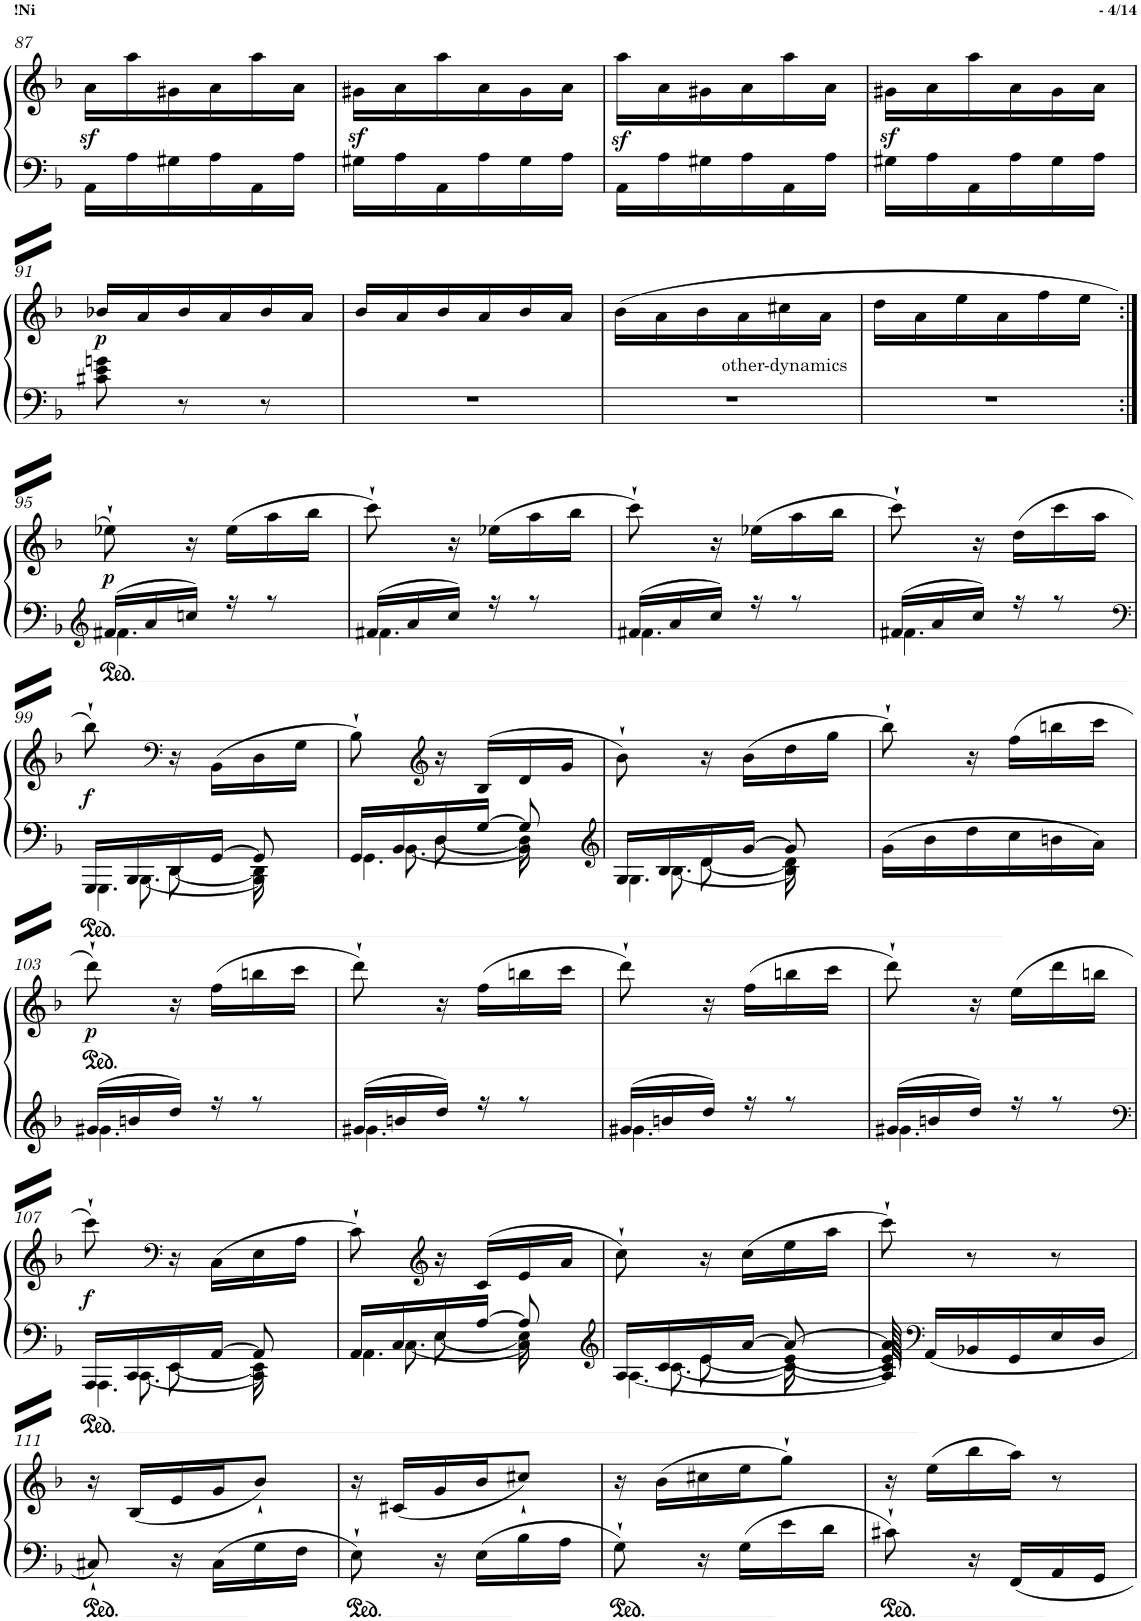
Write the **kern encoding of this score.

**kern	**kern	**dynam
*part1	*part1	*part1
*staff2	*staff1	*staff1/2
*I"Piano	*	*
*I'Pno	*	*
!!LO:PB:g=z
*clefF4	*clefG2	*
*k[b-]	*k[b-]	*
*M3/8	*M3/8	*
=87	=87	=87
16AA\LL	16az<\LL	.
16A\	16aa\	.
16G#X\	16g#X\	.
16A\	16a\	.
16AA\	16aa\	.
16A\JJ	16a\JJ	.
=88	=88	=88
16G#X\LL	16g#Xz<\LL	.
16A\	16a\	.
16AA\	16aa\	.
16A\	16a\	.
16G#\	16g#\	.
16A\JJ	16a\JJ	.
=89	=89	=89
16AA\LL	16aaz<\LL	.
16A\	16a\	.
16G#X\	16g#X\	.
16A\	16a\	.
16AA\	16aa\	.
16A\JJ	16a\JJ	.
=90	=90	=90
16G#X\LL	16g#Xz<\LL	.
16A\	16a\	.
16AA\	16aa\	.
16A\	16a\	.
16G#\	16g#\	.
16A\JJ	16a\JJ	.
!!LO:LB:g=z
=91	=91	=91
!	!	!LO:DY:b
8c#X\ 8e\ 8gn\	16b-X/LL	p
.	16a/	.
8r	16b-/	.
.	16a/	.
8r	16b-/	.
.	16a/JJ	.
=92	=92	=92
4.r	16b-/LL	.
.	16a/	.
.	16b-/	.
.	16a/	.
.	16b-/	.
.	16a/JJ	.
=93	=93	=93
4.r	(16b-\LL	.
.	16a\	.
.	16b-\	.
.	16a\	.
!	!	!LO:DY:b
.	16cc#X\	other-dynamics
.	16a\JJ	.
=94	=94	=94
4.r	16dd\LL	.
.	16a\	.
.	16ee\	.
.	16a\	.
.	16ff\	.
.	16ee\JJ	.
!!LO:LB:g=z
=95:|!	=95:|!	=95:|!
*clefG2	*	*
*^	*	*
!	!	!	!LO:DY:b
16f#X/LL	4.f#X\	8ee-X'`\)	p
16a/	.	.	.
16ccn/JJ	.	16r	.
16r	.	(16ee-\LL	.
8r	.	16aa\	.
.	.	16bb-\JJ	.
=96	=96	=96	=96
16f#X/LL	4.f#X\	8ccc'`\)	.
16a/	.	.	.
16cc/JJ	.	16r	.
16r	.	(16ee-X\LL	.
8r	.	16aa\	.
.	.	16bb-\JJ	.
=97	=97	=97	=97
16f#X/LL	4.f#X\	8ccc'`\)	.
16a/	.	.	.
16cc/JJ	.	16r	.
16r	.	(16ee-X\LL	.
8r	.	16aa\	.
.	.	16bb-\JJ	.
=98	=98	=98	=98
16f#X/LL	4.f#X\	8ccc'`\)	.
16a/	.	.	.
16cc/JJ	.	16r	.
16r	.	(16dd\LL	.
8r	.	16ccc\	.
.	.	16aa\JJ	.
*v	*v	*	*
!!LO:LB:g=z
=99	=99	=99
*clefF4	*	*
*^	*	*
*	*^	*	*
*	*	*^	*	*
!	!	!	!	!	!LO:DY:b
16GGG/LL	4.GGG\	16ryy	8ryy	8bb-'`\)	f
16BBB-/	.	[8.BBB-\	.	.	.
*	*	*	*	*clefF4	*
16DD/	.	.	[8DD\	16r	.
[16GG/JJ	.	.	.	(16BB-\LL	.
8GG/]	.	8BBB-]	8DD\]	16D\	.
.	.	.	.	16G\JJ	.
=100	=100	=100	=100	=100	=100
16GG/LL	4.GG\	16ryy	8ryy	8B-'`\)	.
16BB-/	.	[8.BB-\	.	.	.
*	*	*	*	*clefG2	*
16D/	.	.	[8D\	16r	.
[16G/JJ	.	.	.	(>16B-/LL	.
8G/]	.	8BB-]	8D\]	16d/	.
.	.	.	.	16g/JJ	.
=101	=101	=101	=101	=101	=101
*clefG2	*	*	*	*	*
16G/LL	4.G\	16ryy	8ryy	8b-'`\)	.
16B-/	.	[8.B-\	.	.	.
16d/	.	.	[8d\	16r	.
[16g/JJ	.	.	.	(16b-\LL	.
8g/]	.	8B-]	8d\]	16dd\	.
.	.	.	.	16gg\JJ	.
*v	*v	*v	*v	*	*
=102	=102	=102
16g\LL	8bb-'`\)	.
16b-\	.	.
16dd\	16r	.
16cc\	(16ff\LL	.
16bn\	16bbn\	.
16a\JJ	16ccc\JJ	.
!!LO:LB:g=z
=103	=103	=103
*^	*	*
!	!	!	!LO:DY:b
16g#X/LL	4.g#X\	8ddd'`\)	p
16bn/	.	.	.
16dd/JJ	.	16r	.
16r	.	(16ff\LL	.
8r	.	16bbn\	.
.	.	16ccc\JJ	.
=104	=104	=104	=104
16g#X/LL	4.g#X\	8ddd'`\)	.
16bn/	.	.	.
16dd/JJ	.	16r	.
16r	.	(16ff\LL	.
8r	.	16bbn\	.
.	.	16ccc\JJ	.
=105	=105	=105	=105
16g#X/LL	4.g#X\	8ddd'`\)	.
16bn/	.	.	.
16dd/JJ	.	16r	.
16r	.	(16ff\LL	.
8r	.	16bbn\	.
.	.	16ccc\JJ	.
=106	=106	=106	=106
16g#X/LL	4.g#X\	8ddd'`\)	.
16bn/	.	.	.
16dd/JJ	.	16r	.
16r	.	(16ee\LL	.
8r	.	16ddd\	.
.	.	16bbn\JJ	.
*v	*v	*	*
!!LO:LB:g=z
=107	=107	=107
*clefF4	*	*
*^	*	*
*	*^	*	*
*	*	*^	*	*
!	!	!	!	!	!LO:DY:b
16AAA/LL	4.AAA\	16ryy	8ryy	8ccc'`\)	f
16CC/	.	[8.CC\	.	.	.
*	*	*	*	*clefF4	*
16EE/	.	.	[8EE\	16r	.
[16AA/JJ	.	.	.	(16C\LL	.
8AA/]	.	8CC]	8EE\]	16E\	.
.	.	.	.	16A\JJ	.
=108	=108	=108	=108	=108	=108
16AA/LL	4.AA\	16ryy	8ryy	8c'`\)	.
16C/	.	[8.C\	.	.	.
*	*	*	*	*clefG2	*
16E/	.	.	[8E\	16r	.
[16A/JJ	.	.	.	(>16c/LL	.
8A/]	.	8C]	8E\]	16e/	.
.	.	.	.	16a/JJ	.
=109	=109	=109	=109	=109	=109
*clefG2	*	*	*	*	*
16A/LL	[4.A\	16ryy	8ryy	8cc'`\)	.
16c/	.	[8.c\	.	.	.
16e/	.	.	[8e\	16r	.
[16a/JJ	.	.	.	(16cc\LL	.
8a/_	.	8c\_	8e_	16ee\	.
.	.	.	.	16aa\JJ	.
=110	=110	=110	=110	=110	=110
16a/]	16A/]	16c]	16e]	8ccc'`\)	.
*clefF4	*	*	*	*	*
16AA/LL	4ryy	4ryy	4ryy	.	.
16BB-X/	.	.	.	8r	.
16GG/	.	.	.	.	.
16E/	.	.	.	8r	.
16D/JJ	16ryy	16ryy	16ryy	.	.
*v	*v	*v	*v	*	*
!!LO:LB:g=z
=111	=111	=111
8C#X'`/	16r	.
.	(16B-/LL	.
16r	16e/	.
16C#\LL	16g/J	.
16G\	8b-'`/J)	.
16F\JJ	.	.
=112	=112	=112
8E'`\	16r	.
.	(16c#X/LL	.
16r	16g/	.
16E\LL	16b-/J	.
16B-\	8cc#X'`/J)	.
16A\JJ	.	.
=113	=113	=113
8G'`\	16r	.
.	(16b-\LL	.
16r	16cc#X\	.
16G\LL	16ee\J	.
16e\	8gg'`\J)	.
16d\JJ	.	.
=114	=114	=114
8c#X'`\	16r	.
.	(16ee\LL	.
16r	16bb-\	.
16FF/LL	16aa\JJ)	.
16AA/	8r	.
16GG/JJ	.	.
=	=	=
*-	*-	*-
